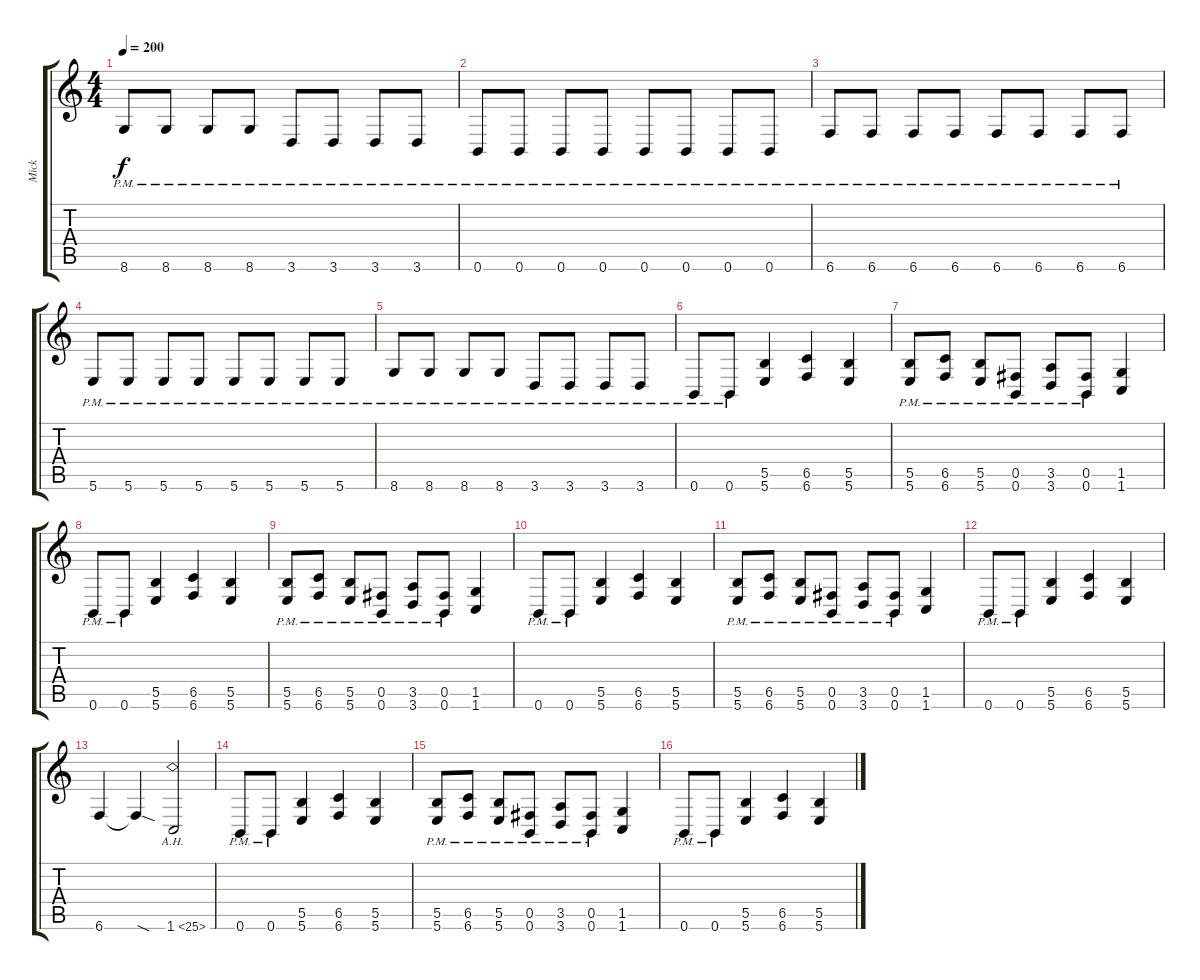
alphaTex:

\track ("Mick" "Mick") {instrument distortionguitar}
\staff {score tabs}
\tuning (Db4 Ab3 E3 B2 Gb2 B1) {hide}
\ts (4 4)
\tempo 200
\clef g2
\ks c
8.6{pm}.8{dy f} 8.6{pm}.8 8.6{pm}.8 8.6{pm}.8 3.6{pm}.8 3.6{pm}.8 3.6{pm}.8 3.6{pm}.8 |
0.6{pm}.8 0.6{pm}.8 0.6{pm}.8 0.6{pm}.8 0.6{pm}.8 0.6{pm}.8 0.6{pm}.8 0.6{pm}.8 |
6.6{pm}.8 6.6{pm}.8 6.6{pm}.8 6.6{pm}.8 6.6{pm}.8 6.6{pm}.8 6.6{pm}.8 6.6{pm}.8 |
5.6{pm}.8 5.6{pm}.8 5.6{pm}.8 5.6{pm}.8 5.6{pm}.8 5.6{pm}.8 5.6{pm}.8 5.6{pm}.8 |
8.6{pm}.8 8.6{pm}.8 8.6{pm}.8 8.6{pm}.8 3.6{pm}.8 3.6{pm}.8 3.6{pm}.8 3.6{pm}.8 |
0.6{pm}.8 0.6{pm}.8 (5.5 5.6).4 (6.5 6.6).4 (5.5 5.6).4 |
(5.5{pm} 5.6{pm}).8 (6.5{pm} 6.6{pm}).8 (5.5{pm} 5.6{pm}).8 (0.5{pm} 0.6{pm}).8 (3.5{pm} 3.6{pm}).8 (0.5{pm} 0.6{pm}).8 (1.5 1.6).4 |
0.6{pm}.8 0.6{pm}.8 (5.5 5.6).4 (6.5 6.6).4 (5.5 5.6).4 |
(5.5{pm} 5.6{pm}).8 (6.5{pm} 6.6{pm}).8 (5.5{pm} 5.6{pm}).8 (0.5{pm} 0.6{pm}).8 (3.5{pm} 3.6{pm}).8 (0.5{pm} 0.6{pm}).8 (1.5 1.6).4 |
0.6{pm}.8 0.6{pm}.8 (5.5 5.6).4 (6.5 6.6).4 (5.5 5.6).4 |
(5.5{pm} 5.6{pm}).8 (6.5{pm} 6.6{pm}).8 (5.5{pm} 5.6{pm}).8 (0.5{pm} 0.6{pm}).8 (3.5{pm} 3.6{pm}).8 (0.5{pm} 0.6{pm}).8 (1.5 1.6).4 |
0.6{pm}.8 0.6{pm}.8 (5.5 5.6).4 (6.5 6.6).4 (5.5 5.6).4 |
6.6.4 6.6{sod t}.4 1.6{ah 24}.2 |
0.6{pm}.8 0.6{pm}.8 (5.5 5.6).4 (6.5 6.6).4 (5.5 5.6).4 |
(5.5{pm} 5.6{pm}).8 (6.5{pm} 6.6{pm}).8 (5.5{pm} 5.6{pm}).8 (0.5{pm} 0.6{pm}).8 (3.5{pm} 3.6{pm}).8 (0.5{pm} 0.6{pm}).8 (1.5 1.6).4 |
0.6{pm}.8 0.6{pm}.8 (5.5 5.6).4 (6.5 6.6).4 (5.5 5.6).4
